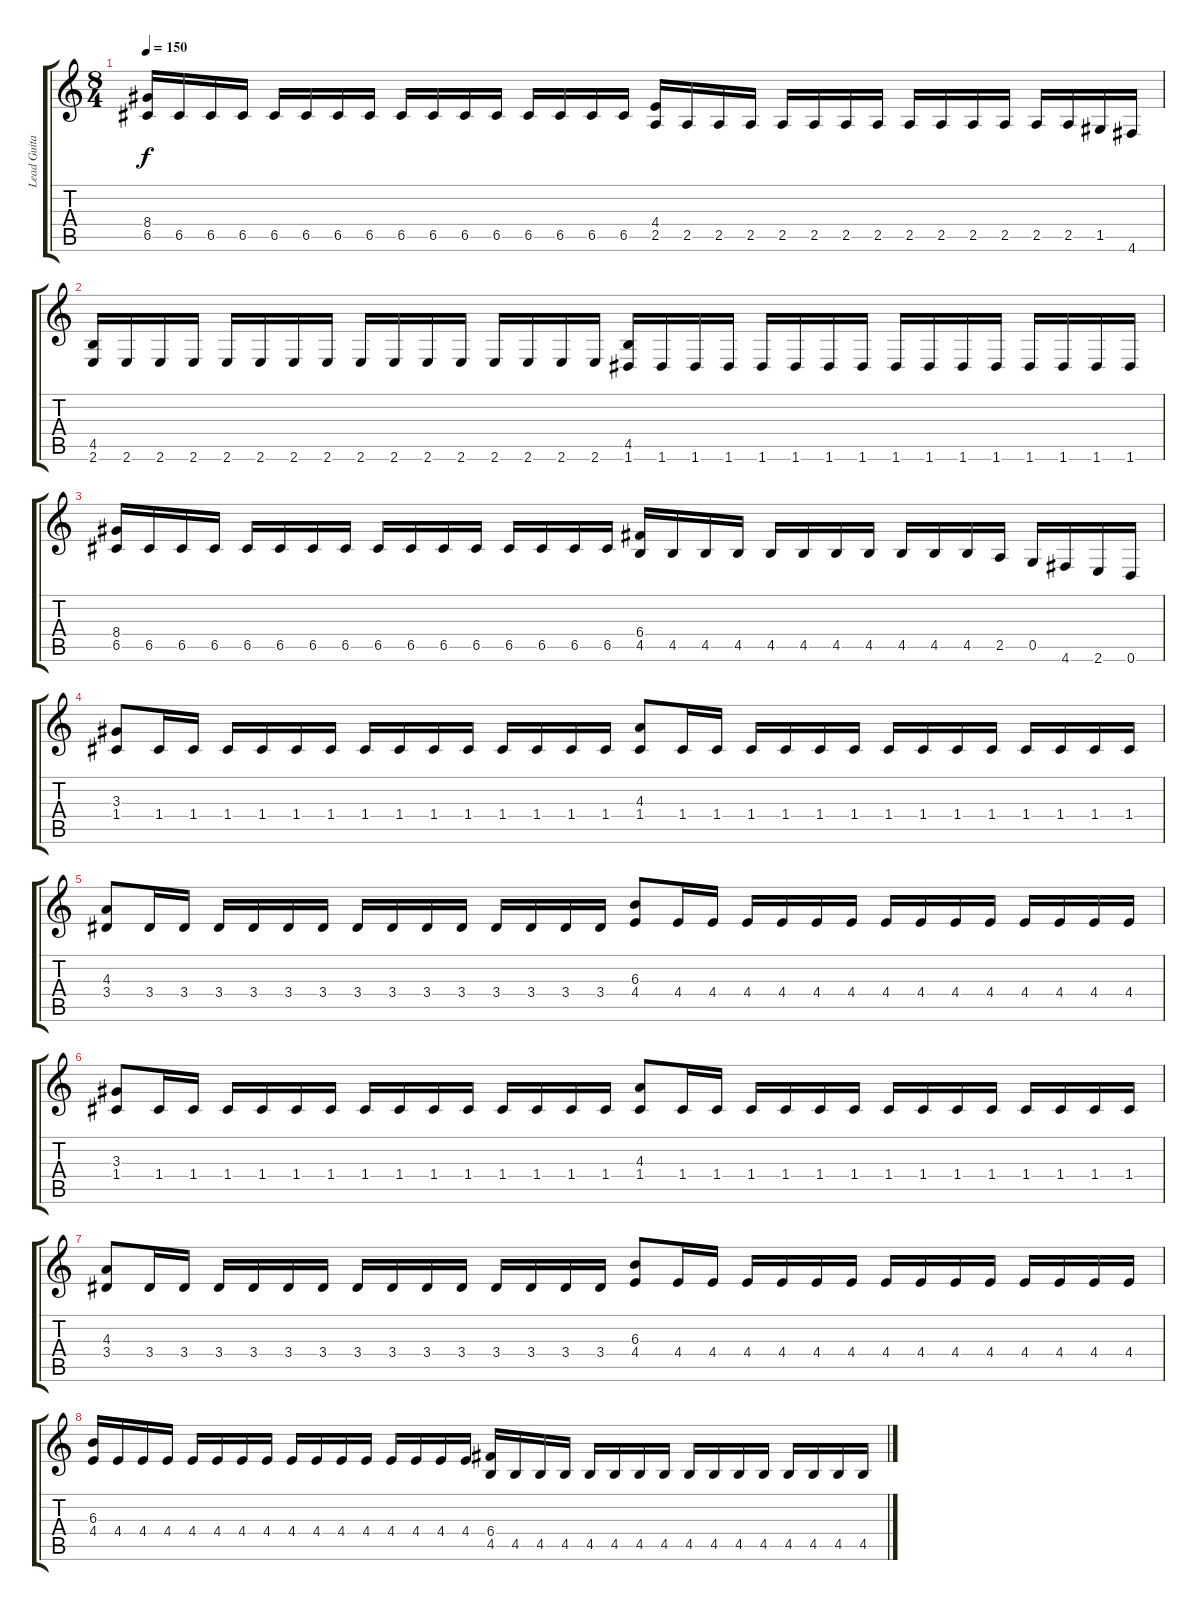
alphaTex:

\track ("Lead Guitar" "Lead Guita") {instrument distortionguitar}
\staff {score tabs}
\tuning (D4 A3 F3 C3 G2 D2) {hide}
\ts (8 4)
\tempo 150
\clef g2
\ks c
(8.4 6.5).16{dy f} 6.5.16 6.5.16 6.5.16 6.5.16 6.5.16 6.5.16 6.5.16 6.5.16 6.5.16 6.5.16 6.5.16 6.5.16 6.5.16 6.5.16 6.5.16 (4.4 2.5).16 2.5.16 2.5.16 2.5.16 2.5.16 2.5.16 2.5.16 2.5.16 2.5.16 2.5.16 2.5.16 2.5.16 2.5.16 2.5.16 1.5.16 4.6.16 |
(4.5 2.6).16 2.6.16 2.6.16 2.6.16 2.6.16 2.6.16 2.6.16 2.6.16 2.6.16 2.6.16 2.6.16 2.6.16 2.6.16 2.6.16 2.6.16 2.6.16 (4.5 1.6).16 1.6.16 1.6.16 1.6.16 1.6.16 1.6.16 1.6.16 1.6.16 1.6.16 1.6.16 1.6.16 1.6.16 1.6.16 1.6.16 1.6.16 1.6.16 |
(8.4 6.5).16 6.5.16 6.5.16 6.5.16 6.5.16 6.5.16 6.5.16 6.5.16 6.5.16 6.5.16 6.5.16 6.5.16 6.5.16 6.5.16 6.5.16 6.5.16 (6.4 4.5).16 4.5.16 4.5.16 4.5.16 4.5.16 4.5.16 4.5.16 4.5.16 4.5.16 4.5.16 4.5.16 2.5.16 0.5.16 4.6.16 2.6.16 0.6.16 |
(3.3 1.4).8 1.4.16 1.4.16 1.4.16 1.4.16 1.4.16 1.4.16 1.4.16 1.4.16 1.4.16 1.4.16 1.4.16 1.4.16 1.4.16 1.4.16 (4.3 1.4).8 1.4.16 1.4.16 1.4.16 1.4.16 1.4.16 1.4.16 1.4.16 1.4.16 1.4.16 1.4.16 1.4.16 1.4.16 1.4.16 1.4.16 |
(4.3 3.4).8 3.4.16 3.4.16 3.4.16 3.4.16 3.4.16 3.4.16 3.4.16 3.4.16 3.4.16 3.4.16 3.4.16 3.4.16 3.4.16 3.4.16 (6.3 4.4).8 4.4.16 4.4.16 4.4.16 4.4.16 4.4.16 4.4.16 4.4.16 4.4.16 4.4.16 4.4.16 4.4.16 4.4.16 4.4.16 4.4.16 |
(3.3 1.4).8 1.4.16 1.4.16 1.4.16 1.4.16 1.4.16 1.4.16 1.4.16 1.4.16 1.4.16 1.4.16 1.4.16 1.4.16 1.4.16 1.4.16 (4.3 1.4).8 1.4.16 1.4.16 1.4.16 1.4.16 1.4.16 1.4.16 1.4.16 1.4.16 1.4.16 1.4.16 1.4.16 1.4.16 1.4.16 1.4.16 |
(4.3 3.4).8 3.4.16 3.4.16 3.4.16 3.4.16 3.4.16 3.4.16 3.4.16 3.4.16 3.4.16 3.4.16 3.4.16 3.4.16 3.4.16 3.4.16 (6.3 4.4).8 4.4.16 4.4.16 4.4.16 4.4.16 4.4.16 4.4.16 4.4.16 4.4.16 4.4.16 4.4.16 4.4.16 4.4.16 4.4.16 4.4.16 |
(6.3 4.4).16 4.4.16 4.4.16 4.4.16 4.4.16 4.4.16 4.4.16 4.4.16 4.4.16 4.4.16 4.4.16 4.4.16 4.4.16 4.4.16 4.4.16 4.4.16 (6.4 4.5).16 4.5.16 4.5.16 4.5.16 4.5.16 4.5.16 4.5.16 4.5.16 4.5.16 4.5.16 4.5.16 4.5.16 4.5.16 4.5.16 4.5.16 4.5.16
